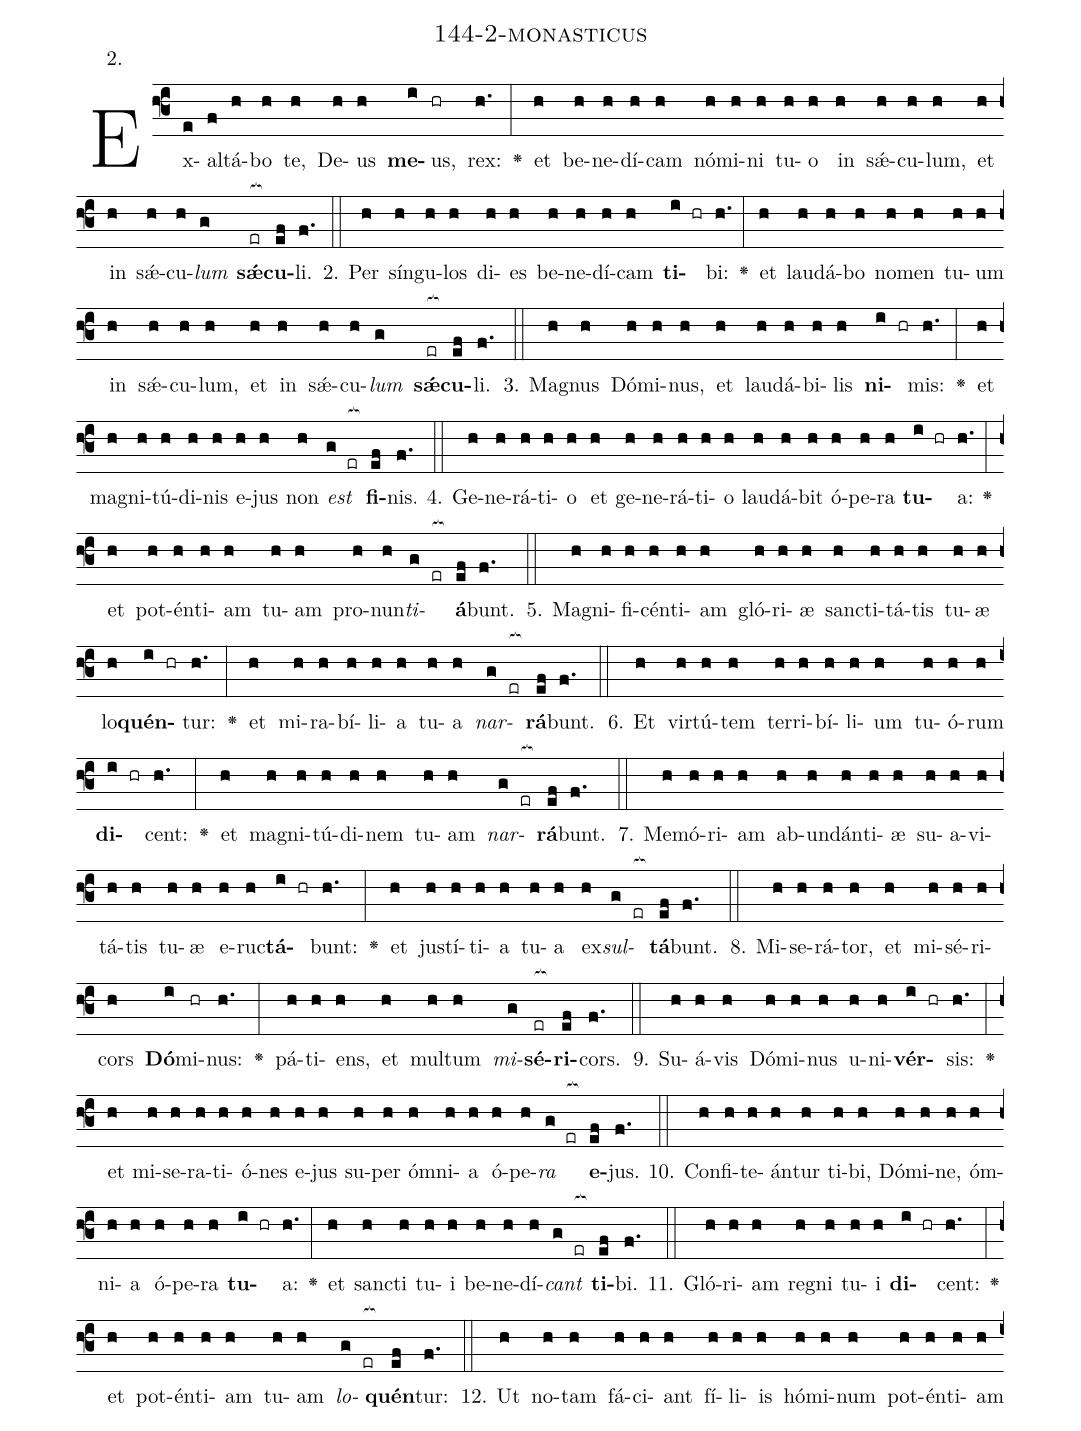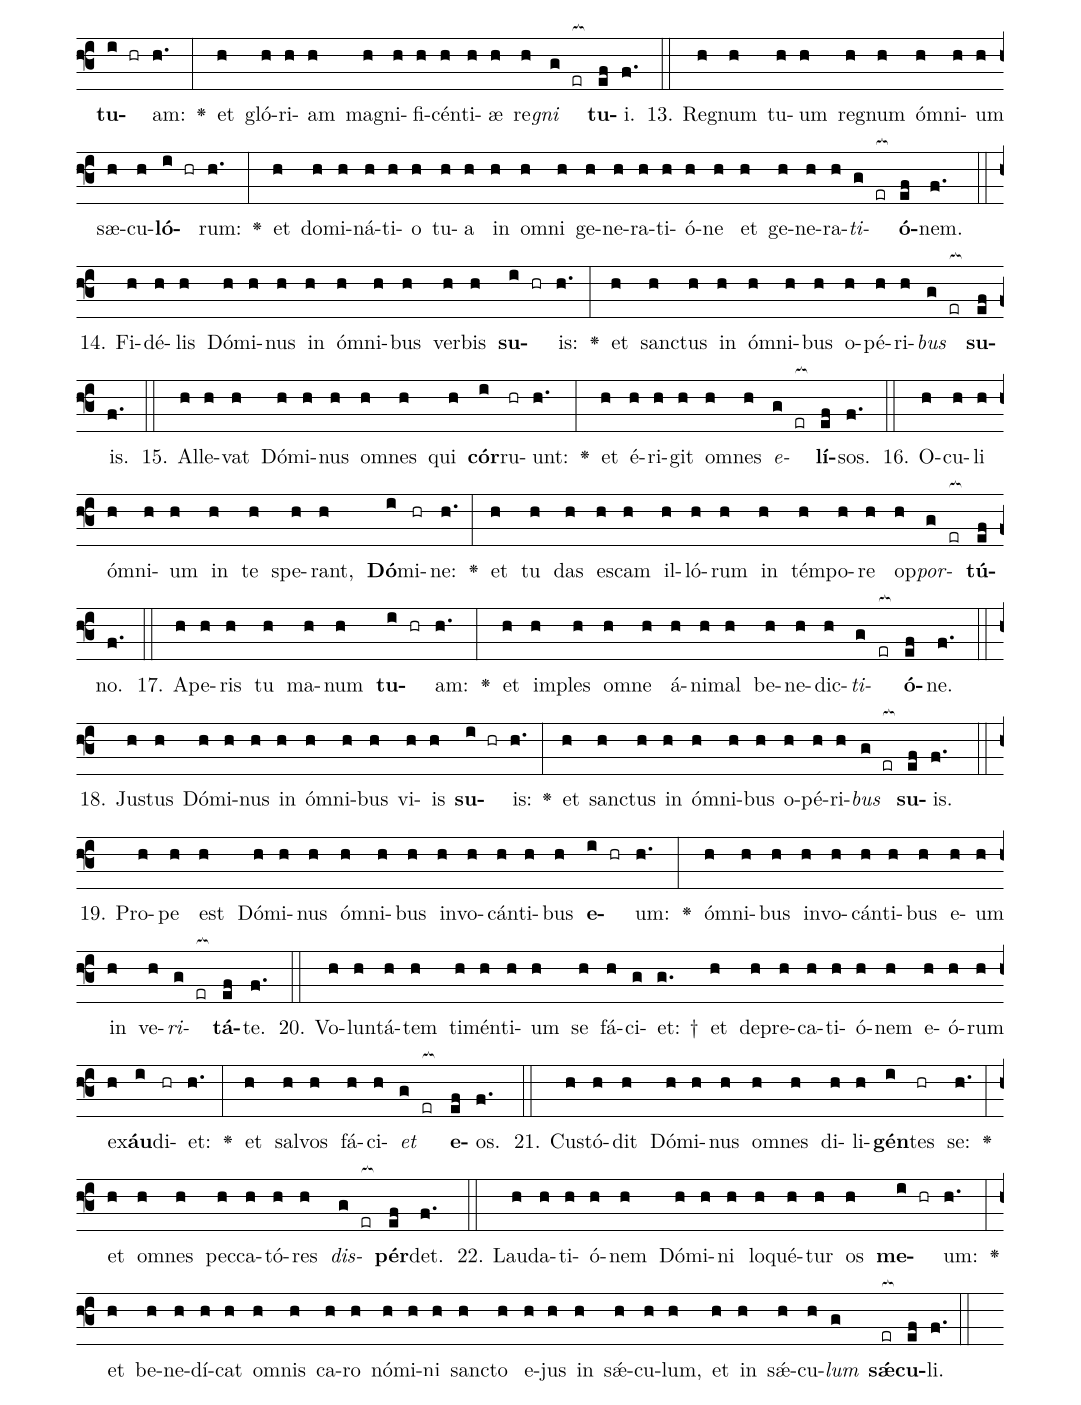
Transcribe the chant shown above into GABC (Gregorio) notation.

name: 144-2-monasticus;
annotation: 2.;
%%
(f3)Ex(e)al(f)tá(h)bo(h) te,(h) De(h)us(h) <b>me</b>(i)us,(hr) rex:(h.) <v>\greheightstar</v>(:) et(h) be(h)ne(h)dí(h)cam(h) nó(h)mi(h)ni(h) tu(h)o(h) in(h) sǽ(h)cu(h)lum,(h) et(h) in(h) sǽ(h)cu(h)<i>lum</i>(g) <b>sǽ</b>(er[ocb:1{])<b>cu</b>(ef[ocb:0}])li.(f.) (::)
2. Per(h) sín(h)gu(h)los(h) di(h)es(h) be(h)ne(h)dí(h)cam(h) <b>ti</b>(i hr)bi:(h.) <v>\greheightstar</v>(:) et(h) lau(h)dá(h)bo(h) no(h)men(h) tu(h)um(h) in(h) sǽ(h)cu(h)lum,(h) et(h) in(h) sǽ(h)cu(h)<i>lum</i>(g) <b>sǽ</b>(er[ocb:1{])<b>cu</b>(ef[ocb:0}])li.(f.) (::)
3. Ma(h)gnus(h) Dó(h)mi(h)nus,(h) et(h) lau(h)dá(h)bi(h)lis(h) <b>ni</b>(i hr)mis:(h.) <v>\greheightstar</v>(:) et(h) ma(h)gni(h)tú(h)di(h)nis(h) e(h)jus(h) non(h) <i>est</i>(g er[ocb:1{]) <b>fi</b>(ef[ocb:0}])nis.(f.) (::)
4. Ge(h)ne(h)rá(h)ti(h)o(h) et(h) ge(h)ne(h)rá(h)ti(h)o(h) lau(h)dá(h)bit(h) ó(h)pe(h)ra(h) <b>tu</b>(i hr)a:(h.) <v>\greheightstar</v>(:) et(h) pot(h)én(h)ti(h)am(h) tu(h)am(h) pro(h)nun(h)<i>ti</i>(g er[ocb:1{])<b>á</b>(ef[ocb:0}])bunt.(f.) (::)
5. Ma(h)gni(h)fi(h)cén(h)ti(h)am(h) gló(h)ri(h)æ(h) sanc(h)ti(h)tá(h)tis(h) tu(h)æ(h) lo(h)<b>quén</b>(i hr)tur:(h.) <v>\greheightstar</v>(:) et(h) mi(h)ra(h)bí(h)li(h)a(h) tu(h)a(h) <i>nar</i>(g er[ocb:1{])<b>rá</b>(ef[ocb:0}])bunt.(f.) (::)
6. Et(h) vir(h)tú(h)tem(h) ter(h)ri(h)bí(h)li(h)um(h) tu(h)ó(h)rum(h) <b>di</b>(i hr)cent:(h.) <v>\greheightstar</v>(:) et(h) ma(h)gni(h)tú(h)di(h)nem(h) tu(h)am(h) <i>nar</i>(g er[ocb:1{])<b>rá</b>(ef[ocb:0}])bunt.(f.) (::)
7. Me(h)mó(h)ri(h)am(h) ab(h)un(h)dán(h)ti(h)æ(h) su(h)a(h)vi(h)tá(h)tis(h) tu(h)æ(h) e(h)ruc(h)<b>tá</b>(i hr)bunt:(h.) <v>\greheightstar</v>(:) et(h) jus(h)tí(h)ti(h)a(h) tu(h)a(h) ex(h)<i>sul</i>(g er[ocb:1{])<b>tá</b>(ef[ocb:0}])bunt.(f.) (::)
8. Mi(h)se(h)rá(h)tor,(h) et(h) mi(h)sé(h)ri(h)cors(h) <b>Dó</b>(i)mi(hr)nus:(h.) <v>\greheightstar</v>(:) pá(h)ti(h)ens,(h) et(h) mul(h)tum(h) <i>mi</i>(g)<b>sé</b>(er[ocb:1{])<b>ri</b>(ef[ocb:0}])cors.(f.) (::)
9. Su(h)á(h)vis(h) Dó(h)mi(h)nus(h) u(h)ni(h)<b>vér</b>(i hr)sis:(h.) <v>\greheightstar</v>(:) et(h) mi(h)se(h)ra(h)ti(h)ó(h)nes(h) e(h)jus(h) su(h)per(h) óm(h)ni(h)a(h) ó(h)pe(h)<i>ra</i>(g er[ocb:1{]) <b>e</b>(ef[ocb:0}])jus.(f.) (::)
10. Con(h)fi(h)te(h)án(h)tur(h) ti(h)bi,(h) Dó(h)mi(h)ne,(h) óm(h)ni(h)a(h) ó(h)pe(h)ra(h) <b>tu</b>(i hr)a:(h.) <v>\greheightstar</v>(:) et(h) sanc(h)ti(h) tu(h)i(h) be(h)ne(h)dí(h)<i>cant</i>(g er[ocb:1{]) <b>ti</b>(ef[ocb:0}])bi.(f.) (::)
11. Gló(h)ri(h)am(h) re(h)gni(h) tu(h)i(h) <b>di</b>(i hr)cent:(h.) <v>\greheightstar</v>(:) et(h) pot(h)én(h)ti(h)am(h) tu(h)am(h) <i>lo</i>(g er[ocb:1{])<b>quén</b>(ef[ocb:0}])tur:(f.) (::)
12. Ut(h) no(h)tam(h) fá(h)ci(h)ant(h) fí(h)li(h)is(h) hó(h)mi(h)num(h) pot(h)én(h)ti(h)am(h) <b>tu</b>(i hr)am:(h.) <v>\greheightstar</v>(:) et(h) gló(h)ri(h)am(h) ma(h)gni(h)fi(h)cén(h)ti(h)æ(h) re(h)<i>gni</i>(g er[ocb:1{]) <b>tu</b>(ef[ocb:0}])i.(f.) (::)
13. Re(h)gnum(h) tu(h)um(h) re(h)gnum(h) óm(h)ni(h)um(h) sæ(h)cu(h)<b>ló</b>(i hr)rum:(h.) <v>\greheightstar</v>(:) et(h) do(h)mi(h)ná(h)ti(h)o(h) tu(h)a(h) in(h) om(h)ni(h) ge(h)ne(h)ra(h)ti(h)ó(h)ne(h) et(h) ge(h)ne(h)ra(h)<i>ti</i>(g er[ocb:1{])<b>ó</b>(ef[ocb:0}])nem.(f.) (::)
14. Fi(h)dé(h)lis(h) Dó(h)mi(h)nus(h) in(h) óm(h)ni(h)bus(h) ver(h)bis(h) <b>su</b>(i hr)is:(h.) <v>\greheightstar</v>(:) et(h) sanc(h)tus(h) in(h) óm(h)ni(h)bus(h) o(h)pé(h)ri(h)<i>bus</i>(g er[ocb:1{]) <b>su</b>(ef[ocb:0}])is.(f.) (::)
15. Al(h)le(h)vat(h) Dó(h)mi(h)nus(h) om(h)nes(h) qui(h) <b>cór</b>(i)ru(hr)unt:(h.) <v>\greheightstar</v>(:) et(h) é(h)ri(h)git(h) om(h)nes(h) <i>e</i>(g er[ocb:1{])<b>lí</b>(ef[ocb:0}])sos.(f.) (::)
16. O(h)cu(h)li(h) óm(h)ni(h)um(h) in(h) te(h) spe(h)rant,(h) <b>Dó</b>(i)mi(hr)ne:(h.) <v>\greheightstar</v>(:) et(h) tu(h) das(h) es(h)cam(h) il(h)ló(h)rum(h) in(h) tém(h)po(h)re(h) op(h)<i>por</i>(g er[ocb:1{])<b>tú</b>(ef[ocb:0}])no.(f.) (::)
17. A(h)pe(h)ris(h) tu(h) ma(h)num(h) <b>tu</b>(i hr)am:(h.) <v>\greheightstar</v>(:) et(h) im(h)ples(h) om(h)ne(h) á(h)ni(h)mal(h) be(h)ne(h)dic(h)<i>ti</i>(g er[ocb:1{])<b>ó</b>(ef[ocb:0}])ne.(f.) (::)
18. Jus(h)tus(h) Dó(h)mi(h)nus(h) in(h) óm(h)ni(h)bus(h) vi(h)is(h) <b>su</b>(i hr)is:(h.) <v>\greheightstar</v>(:) et(h) sanc(h)tus(h) in(h) óm(h)ni(h)bus(h) o(h)pé(h)ri(h)<i>bus</i>(g er[ocb:1{]) <b>su</b>(ef[ocb:0}])is.(f.) (::)
19. Pro(h)pe(h) est(h) Dó(h)mi(h)nus(h) óm(h)ni(h)bus(h) in(h)vo(h)cán(h)ti(h)bus(h) <b>e</b>(i hr)um:(h.) <v>\greheightstar</v>(:) óm(h)ni(h)bus(h) in(h)vo(h)cán(h)ti(h)bus(h) e(h)um(h) in(h) ve(h)<i>ri</i>(g er[ocb:1{])<b>tá</b>(ef[ocb:0}])te.(f.) (::)
20. Vo(h)lun(h)tá(h)tem(h) ti(h)mén(h)ti(h)um(h) se(h) fá(h)ci(g)et: †(g.) et(h) de(h)pre(h)ca(h)ti(h)ó(h)nem(h) e(h)ó(h)rum(h) ex(h)<b>áu</b>(i)di(hr)et:(h.) <v>\greheightstar</v>(:) et(h) sal(h)vos(h) fá(h)ci(h)<i>et</i>(g er[ocb:1{]) <b>e</b>(ef[ocb:0}])os.(f.) (::)
21. Cus(h)tó(h)dit(h) Dó(h)mi(h)nus(h) om(h)nes(h) di(h)li(h)<b>gén</b>(i)tes(hr) se:(h.) <v>\greheightstar</v>(:) et(h) om(h)nes(h) pec(h)ca(h)tó(h)res(h) <i>dis</i>(g er[ocb:1{])<b>pér</b>(ef[ocb:0}])det.(f.) (::)
22. Lau(h)da(h)ti(h)ó(h)nem(h) Dó(h)mi(h)ni(h) lo(h)qué(h)tur(h) os(h) <b>me</b>(i hr)um:(h.) <v>\greheightstar</v>(:) et(h) be(h)ne(h)dí(h)cat(h) om(h)nis(h) ca(h)ro(h) nó(h)mi(h)ni(h) sanc(h)to(h) e(h)jus(h) in(h) sǽ(h)cu(h)lum,(h) et(h) in(h) sǽ(h)cu(h)<i>lum</i>(g) <b>sǽ</b>(er[ocb:1{])<b>cu</b>(ef[ocb:0}])li.(f.) (::)
